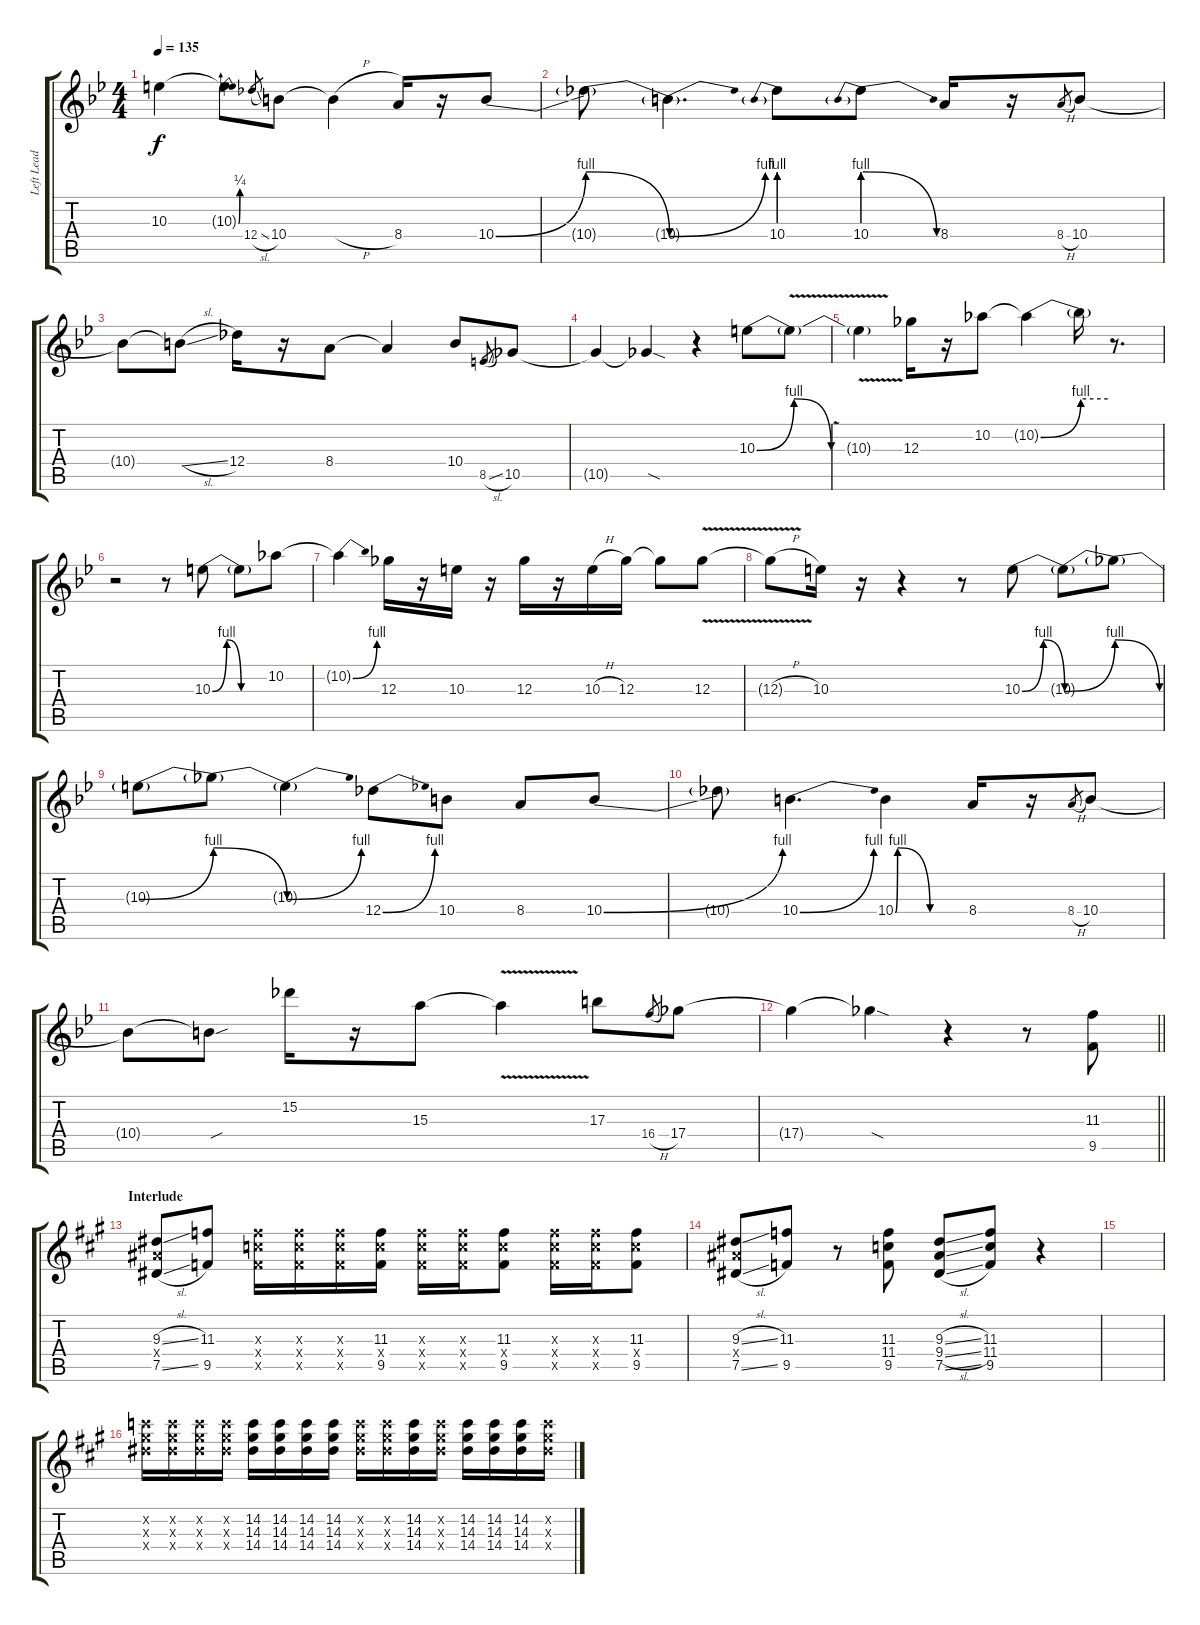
\track ("Left Lead" "Left Lead") {instrument distortionguitar}
\staff {score tabs}
\tuning (Eb4 Bb3 Gb3 Db3 Ab2 Eb2) {hide}
\ts (4 4)
\tempo 135
\clef g2
\ks gminor
10.3{t}.4{dy f} 10.3{be (bend 0 0 60 1) t}.8 12.4{sl}.8{gr} 10.4.8 10.4{h t}.4 8.4.16 r.16 10.4{be (bend 0 0 60 4)}.8 |
10.4{be (release 0 4 60 0) t}.8 10.4{be (bend 0 0 60 4) t}.4{d} 10.4{be (prebend 0 4 60 4)}.8 10.4{be (prebendrelease 0 4 60 0)}.8 8.4.16 r.16 8.4{h}.8{gr} 10.4.8 |
10.4{t}.8 10.4{sl t}.8 12.4.16 r.16 8.4.8 8.4{t}.4 10.4.8 8.5{sl}.8{gr} 10.5.8 |
10.5{t}.4 10.5{sod t}.4 r.4 10.3{be (bendrelease 0 0 2 4 2 4 60 0)}.8 10.3{v t}.8 |
10.3{t}.4 12.3.16 r.16 10.2.8 10.2{be (bend 0 0 60 4) t}.4 10.2{be (hold 0 4 60 4) t}.16 r.8{d} |
r.2 r.8 10.3{be (bendrelease 0 0 2 4 2 4 60 0)}.8 10.3{be (hold 0 0 60 0) t}.8 10.2.8 |
10.2{be (bend 0 0 60 4) t}.4 12.3.16 r.16 10.3.16 r.16 12.3.16 r.16 10.3{h}.16 12.3.16 12.3{t}.8 12.3{v}.8 |
12.3{h t}.8 10.3.16 r.16 r.4 r.8 10.3{be (bendrelease 0 0 2 4 2 4 60 0)}.8 10.3{be (bend 0 0 60 4) t}.8 10.3{be (release 0 4 60 0) t}.8 |
10.3{be (bend 0 0 60 4) t}.8 10.3{be (release 0 4 60 0) t}.8 10.3{be (bend 0 0 60 4) t}.4 12.4{be (bend 0 0 60 4)}.8 10.4.8 8.4.8 10.4{be (bend 0 0 60 4)}.8 |
10.4{t}.8 10.4{be (bend 0 0 60 4)}.4{d} 10.4{be (custom 0 0 2 4 30 0 60 0)}.4 8.4.16 r.16 8.4{h}.8{gr} 10.4.8 |
10.4{t}.8 10.4{sou t}.8 15.2.16 r.16 15.3.8 15.3{v t}.4 17.3.8 16.4{h}.8{gr} 17.4.8 |
\barLineRight lightlight
17.4{t}.4 17.4{sod t}.4 r.4 r.8 (11.3 9.5).8 |
\section ("" "Interlude")
\ks f#minor
(9.3{sl} 9.4{x} 7.5{sl}).8 (11.3 9.5).8 (11.3{x} 11.4{x} 9.5{x}).16 (11.3{x} 11.4{x} 9.5{x}).16 (11.3{x} 11.4{x} 9.5{x}).16 (11.3 11.4{x} 9.5).16 (11.3{x} 11.4{x} 9.5{x}).16 (11.3{x} 11.4{x} 9.5{x}).16 (11.3 11.4{x} 9.5).8 (11.3{x} 11.4{x} 9.5{x}).16 (11.3{x} 11.4{x} 9.5{x}).16 (11.3 11.4{x} 9.5).8 |
(9.3{sl} 9.4{x} 7.5{sl}).8 (11.3 9.5).8 r.8 (11.3 11.4 9.5).8 (9.3{sl} 9.4{sl} 7.5{sl}).8 (11.3 11.4 9.5).8 r.4 |
|
(14.2{x} 14.3{x} 14.4{x}).16 (14.2{x} 14.3{x} 14.4{x}).16 (14.2{x} 14.3{x} 14.4{x}).16 (14.2{x} 14.3{x} 14.4{x}).16 (14.2 14.3 14.4).16 (14.2 14.3 14.4).16 (14.2 14.3 14.4).16 (14.2 14.3 14.4).16 (14.2{x} 14.3{x} 14.4{x}).16 (14.2{x} 14.3{x} 14.4{x}).16 (14.2 14.3 14.4).16 (14.2{x} 14.3{x} 14.4{x}).16 (14.2 14.3 14.4).16 (14.2 14.3 14.4).16 (14.2 14.3 14.4).16 (14.2{x} 14.3{x} 14.4{x}).16
